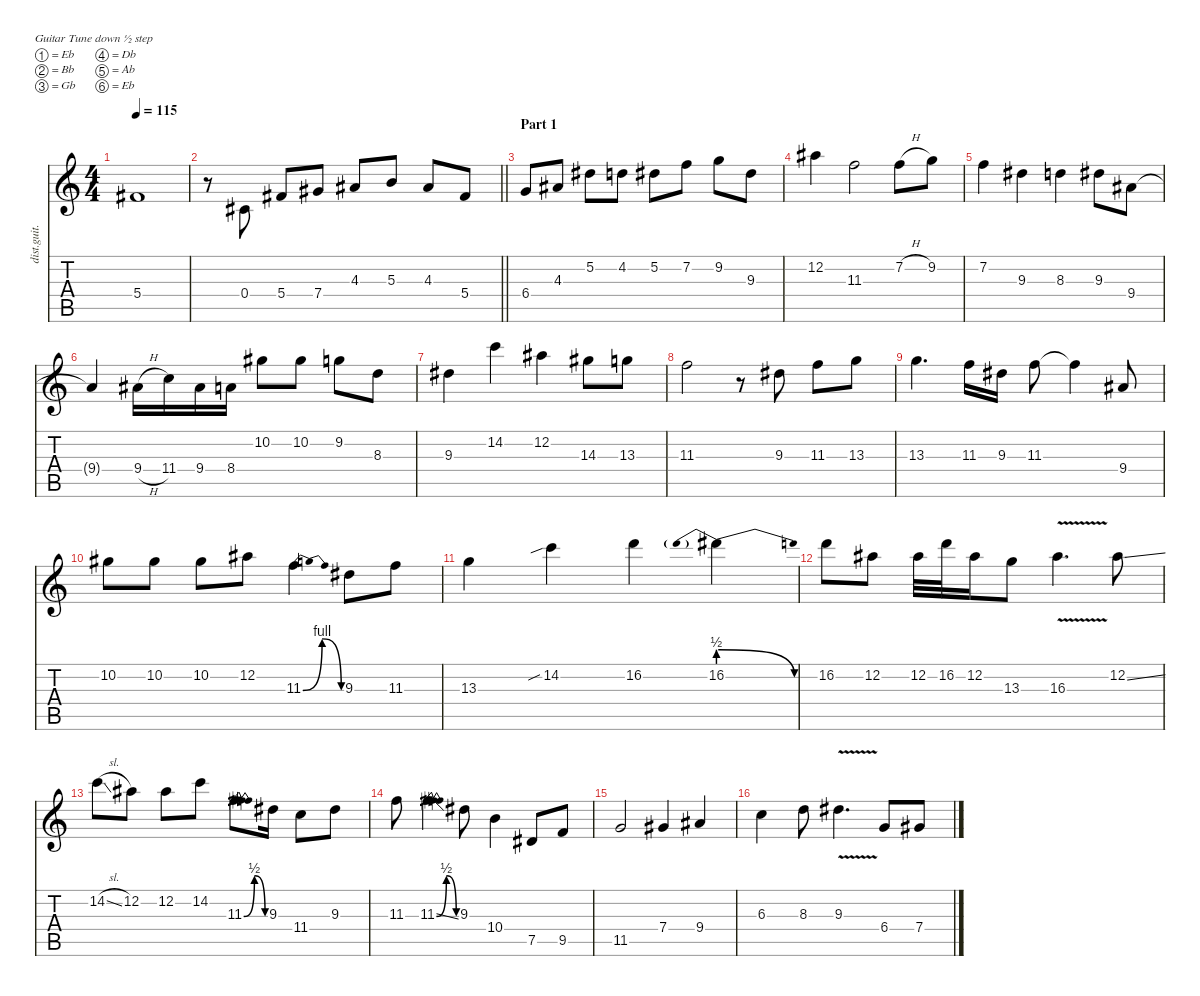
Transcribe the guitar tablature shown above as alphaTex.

\defaultSystemsLayout 4
\hideDynamics
\bracketExtendMode nobrackets
\otherSystemsTrackNameOrientation horizontal
\track ("Solo" "dist.guit.") {instrument distortionguitar}
\staff {score tabs}
\tuning (Eb4 Bb3 Gb3 Db3 Ab2 Eb2)
\ts (4 4)
\tempo 115
\clef g2
\ks c
5.4{acc #}.1{dy f beam Up} |
\barLineRight lightlight
r.8{instrument distortionguitar beam Down} 0.4{acc #}.8{beam Up} 5.4{acc #}.8{beam Up} 7.4{acc #}.8{beam Up} 4.3{acc #}.8{beam Up} 5.3.8{beam Up} 4.3{acc #}.8{beam Up} 5.4{acc #}.8{beam Up} |
\section ("" "Part 1")
6.4.8{beam Up} 4.3{acc #}.8{beam Up} 5.2{acc #}.8{beam Down} 4.2.8{beam Down} 5.2{acc #}.8{beam Down} 7.2.8{beam Down} 9.2.8{beam Down} 9.3{acc #}.8{beam Down} |
12.2{acc #}.4{beam Down} 11.3.2{beam Down} 7.2{h}.8{beam Down} 9.2.8{beam Down} |
7.2.4{beam Down} 9.3{acc #}.4{beam Down} 8.3.4{beam Down} 9.3{acc #}.8{beam Down} 9.4{acc #}.8{beam Down} |
9.4{t acc #}.4{beam Up} 9.4{h acc #}.16{beam Down} 11.4.16{beam Down} 9.4{acc #}.16{beam Down} 8.4.16{beam Down} 10.2{acc #}.8{beam Down} 10.2{acc #}.8{beam Down} 9.2.8{beam Down} 8.3.8{beam Down} |
9.3{acc #}.4{beam Down} 14.2.4{beam Down} 12.2{acc #}.4{beam Down} 14.3{acc #}.8{beam Down} 13.3.8{beam Down} |
11.3.2{beam Down} r.8{beam Down} 9.3{acc #}.8{beam Down} 11.3.8{beam Down} 13.3.8{beam Down} |
13.3.4{d beam Down} 11.3.16{beam Down} 9.3{acc #}.16{beam Down} 11.3.8{beam Down} 11.3{t}.4{beam Down} 9.4{acc #}.8{beam Up} |
10.2{acc #}.8{beam Down} 10.2{acc #}.8{beam Down} 10.2{acc #}.8{beam Down} 12.2{acc #}.8{beam Down} 11.3{be (bendrelease 0 0 6 4 15 4 30 0)}.4{beam Down} 9.3{acc #}.8{beam Down} 11.3.8{beam Down} |
13.3.4{beam Down} 14.2{sib}.4{beam Down} 16.2.4{beam Down} 16.2{be (prebendrelease 0 2 30 0)}.4{beam Down} |
16.2.8{beam Down} 12.2{acc #}.8{beam Down} 12.2{acc #}.32{beam Down} 16.2.32{beam Down} 12.2{acc #}.16{beam Down} 13.3.8{beam Down} 16.3{v acc #}.4{d beam Down} 12.2{ss acc #}.8{beam Down} |
14.2{sl}.8{beam Down} 12.2{acc #}.8{beam Down} 12.2{acc #}.8{beam Down} 14.2.8{beam Down} 11.3{be (bendrelease 0 0 9.999999599999999 2 19.999999199999998 2 30 0)}.8{d beam Down} 9.3{acc #}.16{beam Down} 11.4.8{beam Down} 9.3{acc #}.8{beam Down} |
11.3.8{beam Down} 11.3{be (bendrelease 0 0 19.999999199999998 2 34.9999992 2 60 0) ss}.4{beam Down} 9.3{acc #}.8{beam Down} 10.4.4{beam Down} 7.5{acc #}.8{beam Up} 9.5.8{beam Up} |
11.5.2{beam Up} 7.4{acc #}.4{beam Up} 9.4{acc #}.4{beam Up} |
6.3.4{beam Down} 8.3.8{beam Down} 9.3{v acc #}.4{d beam Down} 6.4.8{beam Up} 7.4{acc #}.8{beam Up}
